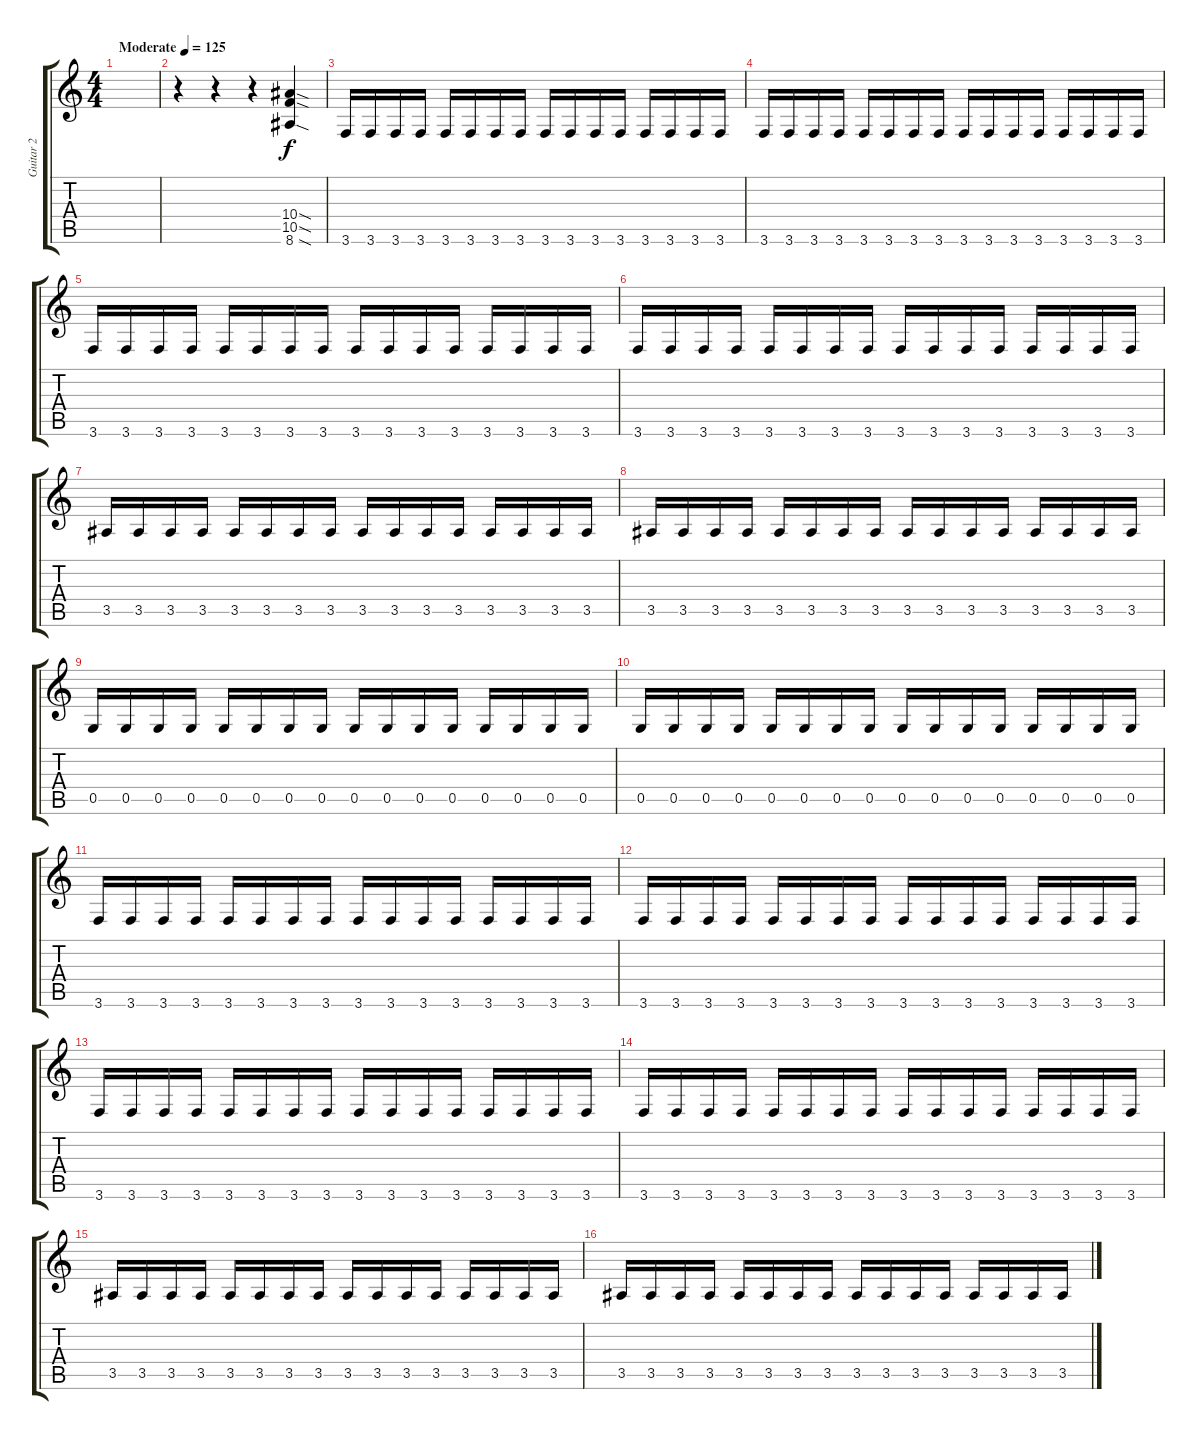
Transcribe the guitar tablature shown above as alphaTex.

\track ("Guitar 2" "Guitar 2") {instrument distortionguitar}
\staff {score tabs}
\tuning (D4 A3 F3 C3 G2 D2) {hide}
\ts (4 4)
\tempo (125 "Moderate")
\clef g2
\ks c
|
r.4 r.4 r.4 (10.4{sod} 10.5{sod} 8.6{sod}).4 |
3.6.16 3.6.16 3.6.16 3.6.16 3.6.16 3.6.16 3.6.16 3.6.16 3.6.16 3.6.16 3.6.16 3.6.16 3.6.16 3.6.16 3.6.16 3.6.16 |
3.6.16 3.6.16 3.6.16 3.6.16 3.6.16 3.6.16 3.6.16 3.6.16 3.6.16 3.6.16 3.6.16 3.6.16 3.6.16 3.6.16 3.6.16 3.6.16 |
3.6.16 3.6.16 3.6.16 3.6.16 3.6.16 3.6.16 3.6.16 3.6.16 3.6.16 3.6.16 3.6.16 3.6.16 3.6.16 3.6.16 3.6.16 3.6.16 |
3.6.16 3.6.16 3.6.16 3.6.16 3.6.16 3.6.16 3.6.16 3.6.16 3.6.16 3.6.16 3.6.16 3.6.16 3.6.16 3.6.16 3.6.16 3.6.16 |
3.5.16 3.5.16 3.5.16 3.5.16 3.5.16 3.5.16 3.5.16 3.5.16 3.5.16 3.5.16 3.5.16 3.5.16 3.5.16 3.5.16 3.5.16 3.5.16 |
3.5.16 3.5.16 3.5.16 3.5.16 3.5.16 3.5.16 3.5.16 3.5.16 3.5.16 3.5.16 3.5.16 3.5.16 3.5.16 3.5.16 3.5.16 3.5.16 |
0.5.16 0.5.16 0.5.16 0.5.16 0.5.16 0.5.16 0.5.16 0.5.16 0.5.16 0.5.16 0.5.16 0.5.16 0.5.16 0.5.16 0.5.16 0.5.16 |
0.5.16 0.5.16 0.5.16 0.5.16 0.5.16 0.5.16 0.5.16 0.5.16 0.5.16 0.5.16 0.5.16 0.5.16 0.5.16 0.5.16 0.5.16 0.5.16 |
3.6.16 3.6.16 3.6.16 3.6.16 3.6.16 3.6.16 3.6.16 3.6.16 3.6.16 3.6.16 3.6.16 3.6.16 3.6.16 3.6.16 3.6.16 3.6.16 |
3.6.16 3.6.16 3.6.16 3.6.16 3.6.16 3.6.16 3.6.16 3.6.16 3.6.16 3.6.16 3.6.16 3.6.16 3.6.16 3.6.16 3.6.16 3.6.16 |
3.6.16 3.6.16 3.6.16 3.6.16 3.6.16 3.6.16 3.6.16 3.6.16 3.6.16 3.6.16 3.6.16 3.6.16 3.6.16 3.6.16 3.6.16 3.6.16 |
3.6.16 3.6.16 3.6.16 3.6.16 3.6.16 3.6.16 3.6.16 3.6.16 3.6.16 3.6.16 3.6.16 3.6.16 3.6.16 3.6.16 3.6.16 3.6.16 |
3.5.16 3.5.16 3.5.16 3.5.16 3.5.16 3.5.16 3.5.16 3.5.16 3.5.16 3.5.16 3.5.16 3.5.16 3.5.16 3.5.16 3.5.16 3.5.16 |
3.5.16 3.5.16 3.5.16 3.5.16 3.5.16 3.5.16 3.5.16 3.5.16 3.5.16 3.5.16 3.5.16 3.5.16 3.5.16 3.5.16 3.5.16 3.5.16
